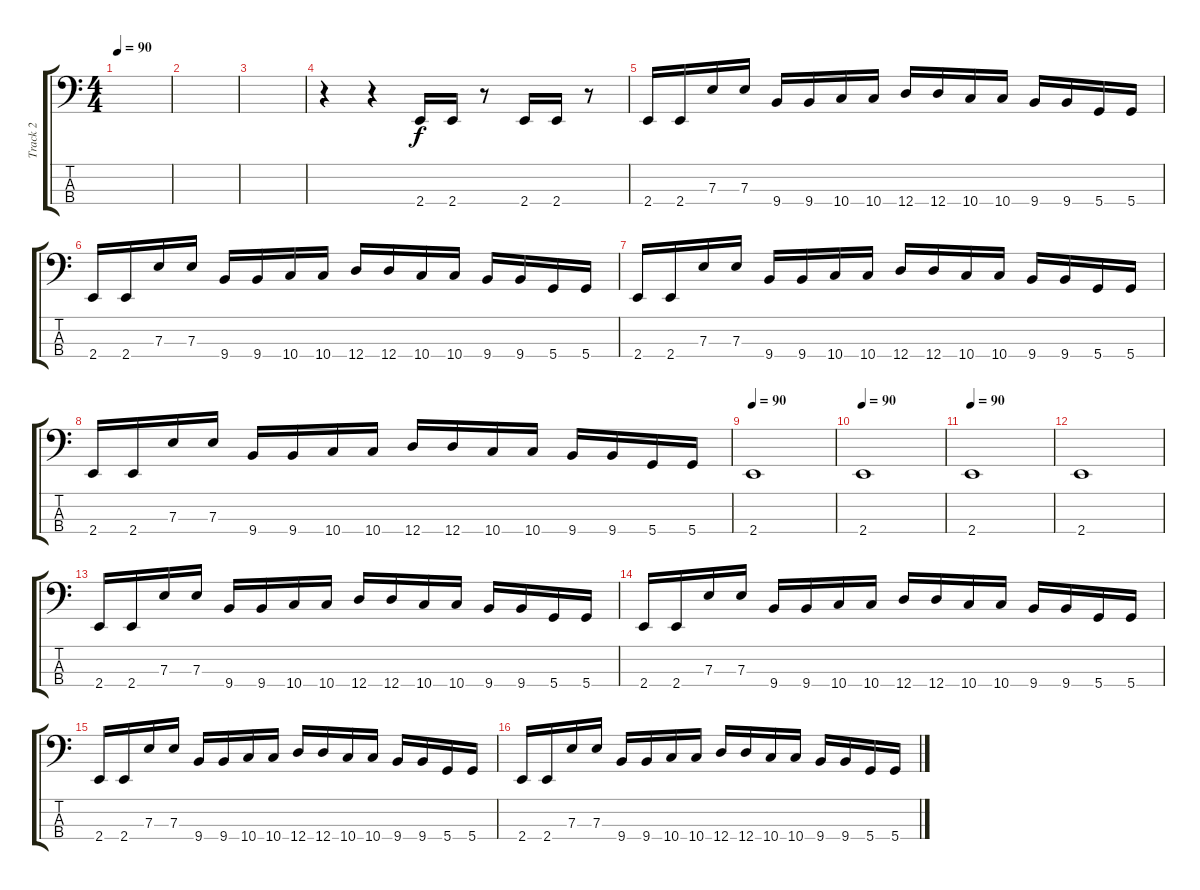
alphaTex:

\track ("Track 2" "Track 2") {instrument electricbassfinger}
\staff {score tabs}
\tuning (G2 D2 A1 D1) {hide}
\ts (4 4)
\tempo 90
\clef f4
\ks c
|
|
|
r.4 r.4 2.4.16 2.4.16 r.8 2.4.16 2.4.16 r.8 |
2.4.16 2.4.16 7.3.16 7.3.16 9.4.16 9.4.16 10.4.16 10.4.16 12.4.16 12.4.16 10.4.16 10.4.16 9.4.16 9.4.16 5.4.16 5.4.16 |
2.4.16 2.4.16 7.3.16 7.3.16 9.4.16 9.4.16 10.4.16 10.4.16 12.4.16 12.4.16 10.4.16 10.4.16 9.4.16 9.4.16 5.4.16 5.4.16 |
2.4.16 2.4.16 7.3.16 7.3.16 9.4.16 9.4.16 10.4.16 10.4.16 12.4.16 12.4.16 10.4.16 10.4.16 9.4.16 9.4.16 5.4.16 5.4.16 |
2.4.16 2.4.16 7.3.16 7.3.16 9.4.16 9.4.16 10.4.16 10.4.16 12.4.16 12.4.16 10.4.16 10.4.16 9.4.16 9.4.16 5.4.16 5.4.16 |
\tempo 90
2.4.1 |
\tempo 90
2.4.1 |
\tempo 90
2.4.1 |
2.4.1 |
2.4.16 2.4.16 7.3.16 7.3.16 9.4.16 9.4.16 10.4.16 10.4.16 12.4.16 12.4.16 10.4.16 10.4.16 9.4.16 9.4.16 5.4.16 5.4.16 |
2.4.16 2.4.16 7.3.16 7.3.16 9.4.16 9.4.16 10.4.16 10.4.16 12.4.16 12.4.16 10.4.16 10.4.16 9.4.16 9.4.16 5.4.16 5.4.16 |
2.4.16 2.4.16 7.3.16 7.3.16 9.4.16 9.4.16 10.4.16 10.4.16 12.4.16 12.4.16 10.4.16 10.4.16 9.4.16 9.4.16 5.4.16 5.4.16 |
2.4.16 2.4.16 7.3.16 7.3.16 9.4.16 9.4.16 10.4.16 10.4.16 12.4.16 12.4.16 10.4.16 10.4.16 9.4.16 9.4.16 5.4.16 5.4.16
